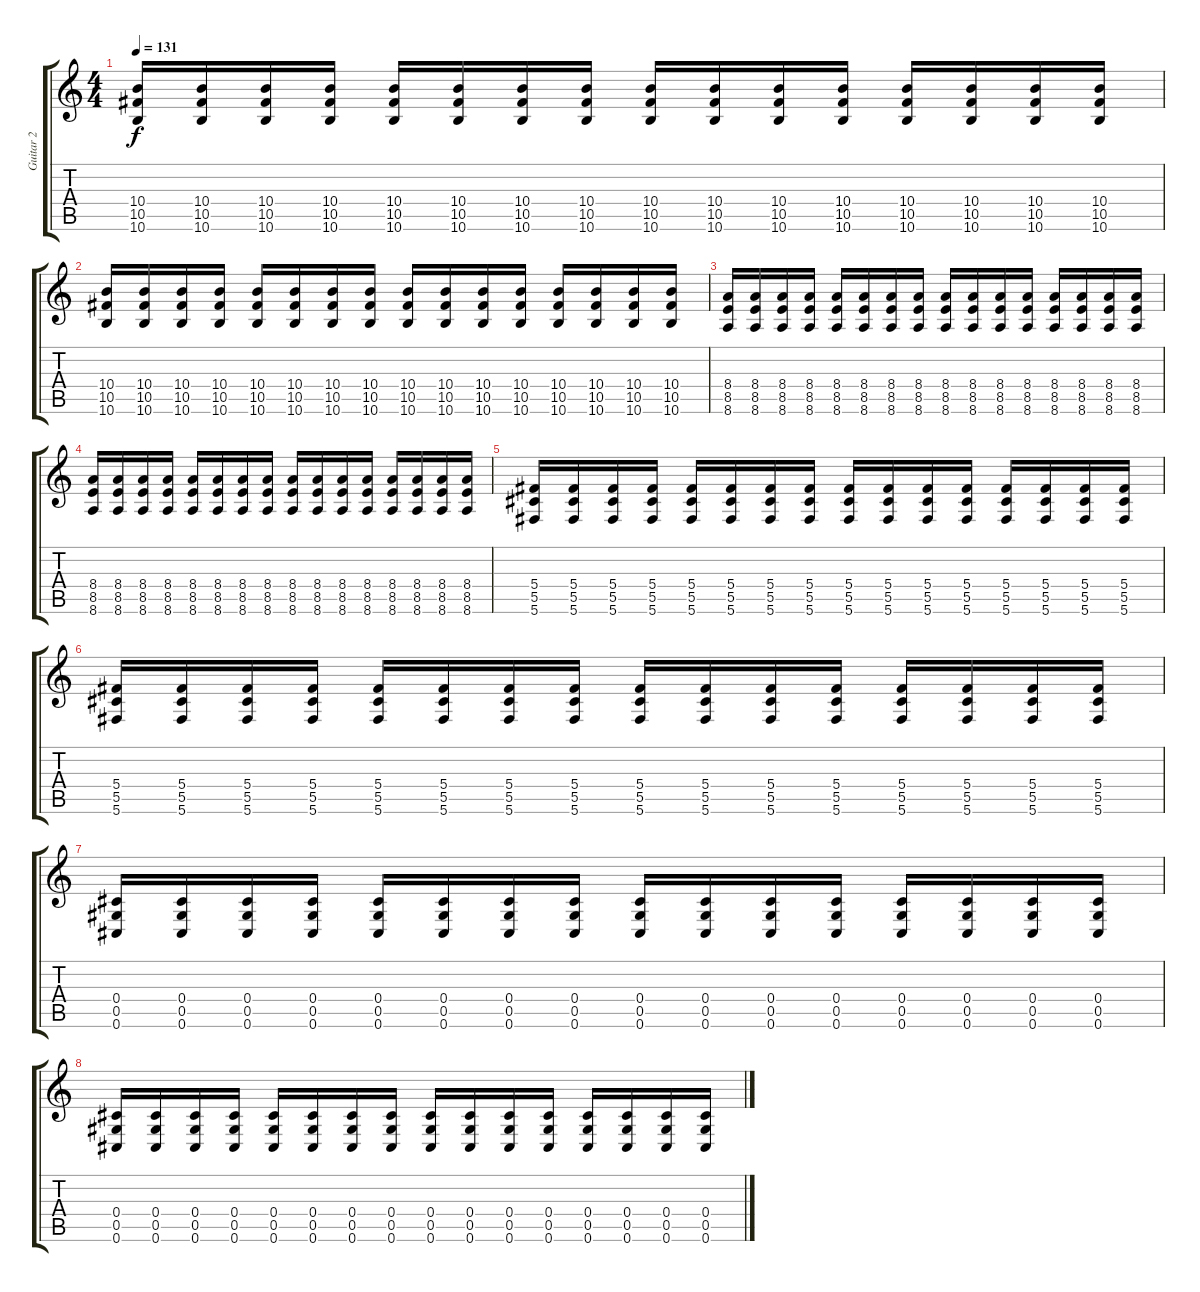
\track ("Guitar 2" "Guitar 2") {instrument distortionguitar}
\staff {score tabs}
\tuning (Eb4 Bb3 Gb3 Db3 Ab2 Db2) {hide}
\ts (4 4)
\tempo 131
\clef g2
\ks c
(10.4 10.5 10.6).16{dy f} (10.4 10.5 10.6).16 (10.4 10.5 10.6).16 (10.4 10.5 10.6).16 (10.4 10.5 10.6).16 (10.4 10.5 10.6).16 (10.4 10.5 10.6).16 (10.4 10.5 10.6).16 (10.4 10.5 10.6).16 (10.4 10.5 10.6).16 (10.4 10.5 10.6).16 (10.4 10.5 10.6).16 (10.4 10.5 10.6).16 (10.4 10.5 10.6).16 (10.4 10.5 10.6).16 (10.4 10.5 10.6).16 |
(10.4 10.5 10.6).16 (10.4 10.5 10.6).16 (10.4 10.5 10.6).16 (10.4 10.5 10.6).16 (10.4 10.5 10.6).16 (10.4 10.5 10.6).16 (10.4 10.5 10.6).16 (10.4 10.5 10.6).16 (10.4 10.5 10.6).16 (10.4 10.5 10.6).16 (10.4 10.5 10.6).16 (10.4 10.5 10.6).16 (10.4 10.5 10.6).16 (10.4 10.5 10.6).16 (10.4 10.5 10.6).16 (10.4 10.5 10.6).16 |
(8.4 8.5 8.6).16{balance 8} (8.4 8.5 8.6).16 (8.4 8.5 8.6).16 (8.4 8.5 8.6).16 (8.4 8.5 8.6).16 (8.4 8.5 8.6).16 (8.4 8.5 8.6).16 (8.4 8.5 8.6).16 (8.4 8.5 8.6).16 (8.4 8.5 8.6).16 (8.4 8.5 8.6).16 (8.4 8.5 8.6).16 (8.4 8.5 8.6).16 (8.4 8.5 8.6).16 (8.4 8.5 8.6).16 (8.4 8.5 8.6).16 |
(8.4 8.5 8.6).16 (8.4 8.5 8.6).16 (8.4 8.5 8.6).16 (8.4 8.5 8.6).16 (8.4 8.5 8.6).16 (8.4 8.5 8.6).16 (8.4 8.5 8.6).16 (8.4 8.5 8.6).16 (8.4 8.5 8.6).16 (8.4 8.5 8.6).16 (8.4 8.5 8.6).16 (8.4 8.5 8.6).16 (8.4 8.5 8.6).16 (8.4 8.5 8.6).16 (8.4 8.5 8.6).16 (8.4 8.5 8.6).16 |
(5.4 5.5 5.6).16 (5.4 5.5 5.6).16 (5.4 5.5 5.6).16 (5.4 5.5 5.6).16 (5.4 5.5 5.6).16 (5.4 5.5 5.6).16 (5.4 5.5 5.6).16 (5.4 5.5 5.6).16 (5.4 5.5 5.6).16 (5.4 5.5 5.6).16 (5.4 5.5 5.6).16 (5.4 5.5 5.6).16 (5.4 5.5 5.6).16 (5.4 5.5 5.6).16 (5.4 5.5 5.6).16 (5.4 5.5 5.6).16 |
(5.4 5.5 5.6).16 (5.4 5.5 5.6).16 (5.4 5.5 5.6).16 (5.4 5.5 5.6).16 (5.4 5.5 5.6).16 (5.4 5.5 5.6).16 (5.4 5.5 5.6).16 (5.4 5.5 5.6).16 (5.4 5.5 5.6).16 (5.4 5.5 5.6).16 (5.4 5.5 5.6).16 (5.4 5.5 5.6).16 (5.4 5.5 5.6).16 (5.4 5.5 5.6).16 (5.4 5.5 5.6).16 (5.4 5.5 5.6).16 |
(0.4 0.5 0.6).16 (0.4 0.5 0.6).16 (0.4 0.5 0.6).16 (0.4 0.5 0.6).16 (0.4 0.5 0.6).16 (0.4 0.5 0.6).16 (0.4 0.5 0.6).16 (0.4 0.5 0.6).16 (0.4 0.5 0.6).16 (0.4 0.5 0.6).16 (0.4 0.5 0.6).16 (0.4 0.5 0.6).16 (0.4 0.5 0.6).16 (0.4 0.5 0.6).16 (0.4 0.5 0.6).16 (0.4 0.5 0.6).16 |
(0.4 0.5 0.6).16 (0.4 0.5 0.6).16 (0.4 0.5 0.6).16 (0.4 0.5 0.6).16 (0.4 0.5 0.6).16 (0.4 0.5 0.6).16 (0.4 0.5 0.6).16 (0.4 0.5 0.6).16 (0.4 0.5 0.6).16 (0.4 0.5 0.6).16 (0.4 0.5 0.6).16 (0.4 0.5 0.6).16 (0.4 0.5 0.6).16 (0.4 0.5 0.6).16 (0.4 0.5 0.6).16 (0.4 0.5 0.6).16
